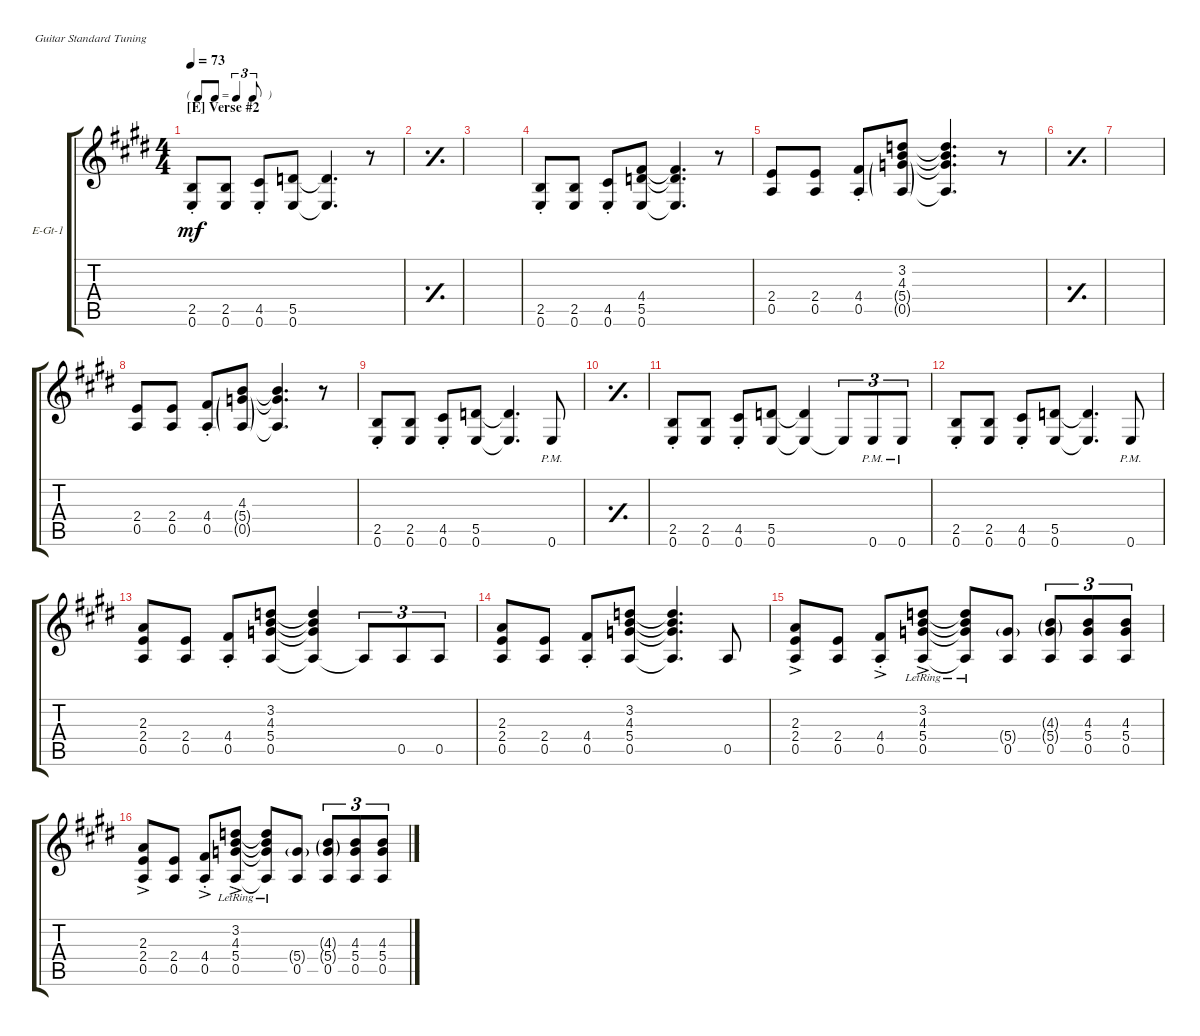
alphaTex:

\defaultSystemsLayout 4
\bracketExtendMode groupsimilarinstruments
\firstSystemTrackNameOrientation horizontal
\otherSystemsTrackNameOrientation horizontal
\track ("Electric Guitar #1" "E-Gt-1") {instrument electricguitarclean}
\staff {score tabs}
\tuning (E4 B3 G3 D3 A2 E2)
\ts (4 4)
\tf triplet8th
\section ("E" "Verse #2")
\tempo 73
\clef g2
\ks e
(2.5{st} 0.6{st}).8{dy mf} (2.5 0.6).8 (4.5{st} 0.6{st}).8 (5.5 0.6).8 (5.5{t} 0.6{t}).4{d} r.8 |
\simile simple
|
|
\simile none
(2.5{st} 0.6{st}).8 (0.6 2.5).8 (4.5{st} 0.6{st}).8 (0.6 5.5 4.4).8 (4.4{t} 5.5{t} 0.6{t}).4{d} r.8 |
(2.4 0.5).8 (0.5 2.4).8 (4.4{st} 0.5{st}).8 (3.2 4.3 5.4{g} 0.5{g}).8 (0.5{t} 5.4{t} 4.3{t} 3.2{t}).4{d} r.8 |
\simile simple
|
|
\simile none
(2.4 0.5).8 (0.5 2.4).8 (4.4{st} 0.5{st}).8 (4.3 5.4{g} 0.5{g}).8 (4.3{t} 5.4{t} 0.5{t}).4{d} r.8 |
(2.5{st} 0.6{st}).8 (2.5 0.6).8 (4.5{st} 0.6{st}).8 (5.5 0.6).8 (5.5{t} 0.6{t}).4{d} 0.6{pm}.8 |
\simile simple
|
\simile none
(2.5{st} 0.6{st}).8 (2.5 0.6).8 (4.5{st} 0.6{st}).8 (5.5 0.6).8 (5.5{t} 0.6{t}).4 0.6{t}.8{tu (3 2)} 0.6{pm}.8{tu (3 2)} 0.6{pm}.8{tu (3 2)} |
(2.5{st} 0.6{st}).8 (2.5 0.6).8 (4.5{st} 0.6{st}).8 (5.5 0.6).8 (5.5{t} 0.6{t}).4{d} 0.6{pm}.8 |
(2.3 2.4 0.5).8 (0.5 2.4).8 (4.4{st} 0.5{st}).8 (3.2 4.3 5.4 0.5).8 (0.5{t} 5.4{t} 4.3{t} 3.2{t}).4 0.5{t}.8{tu (3 2)} 0.5.8{tu (3 2)} 0.5.8{tu (3 2)} |
(2.3 2.4 0.5).8 (0.5 2.4).8 (4.4{st} 0.5{st}).8 (3.2 4.3 5.4 0.5).8 (3.2{t} 4.3{t} 5.4{t} 0.5{t}).4{d} 0.5.8 |
(2.3 2.4 0.5{ac}).8 (0.5 2.4).8 (4.4{st} 0.5{ac st}).8 (3.2{lr} 4.3{lr} 5.4{lr} 0.5{ac lr}).8 (0.5{lr t} 5.4{lr t} 4.3{lr t} 3.2{lr t}).8 (5.4{g} 0.5).8 (4.3{g} 5.4{g} 0.5).8{tu (3 2)} (4.3 5.4 0.5).8{tu (3 2)} (0.5 5.4 4.3).8{tu (3 2)} |
(2.3{ac} 2.4{ac} 0.5{ac}).8 (0.5 2.4).8 (4.4{ac st} 0.5{ac st}).8 (3.2{ac lr} 4.3{ac lr} 5.4{ac lr} 0.5{ac lr}).8 (3.2{lr t} 4.3{lr t} 5.4{lr t} 0.5{lr t}).8 (5.4{g} 0.5).8 (4.3{g} 5.4{g} 0.5).8{tu (3 2)} (4.3 5.4 0.5).8{tu (3 2)} (0.5 5.4 4.3).8{tu (3 2)}
